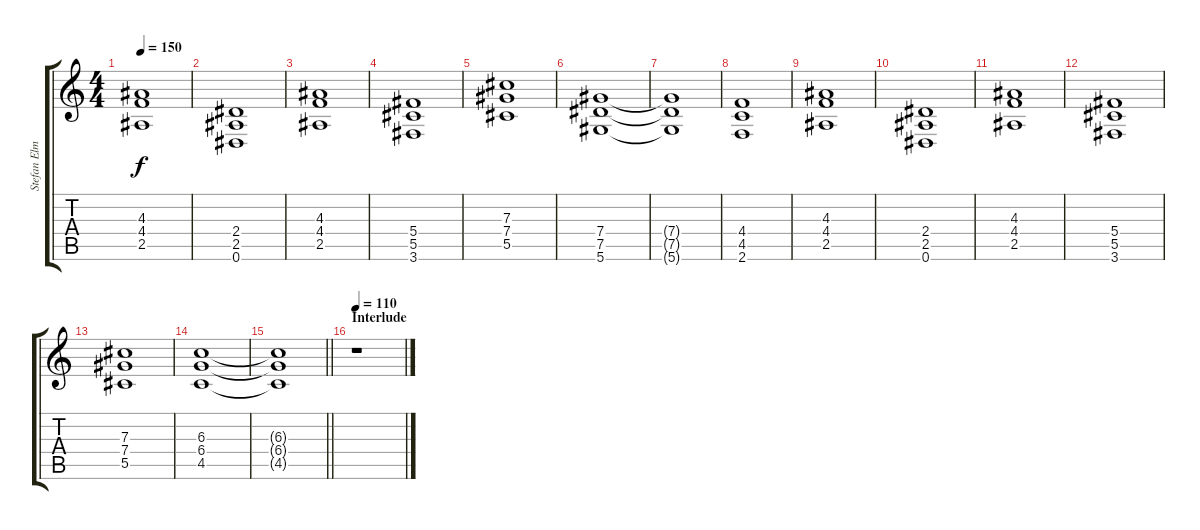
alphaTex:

\track ("Stefan Elmgren" "Stefan Elm") {instrument distortionguitar}
\staff {score tabs}
\tuning (Eb4 Bb3 Gb3 Db3 Ab2 Eb2) {hide}
\ts (4 4)
\tempo 150
\clef g2
\ks c
(4.3 4.4 2.5).1{dy f} |
(2.4 2.5 0.6).1 |
(4.3 4.4 2.5).1 |
(5.4 5.5 3.6).1 |
(7.3 7.4 5.5).1 |
(7.4 7.5 5.6).1 |
(7.4{t} 7.5{t} 5.6{t}).1 |
(4.4 4.5 2.6).1 |
(4.3 4.4 2.5).1 |
(2.4 2.5 0.6).1 |
(4.3 4.4 2.5).1 |
(5.4 5.5 3.6).1 |
(7.3 7.4 5.5).1 |
(6.3 6.4 4.5).1 |
\barLineRight lightlight
(6.3{t} 6.4{t} 4.5{t}).1 |
\section ("" "Interlude")
\tempo 110
r.1
